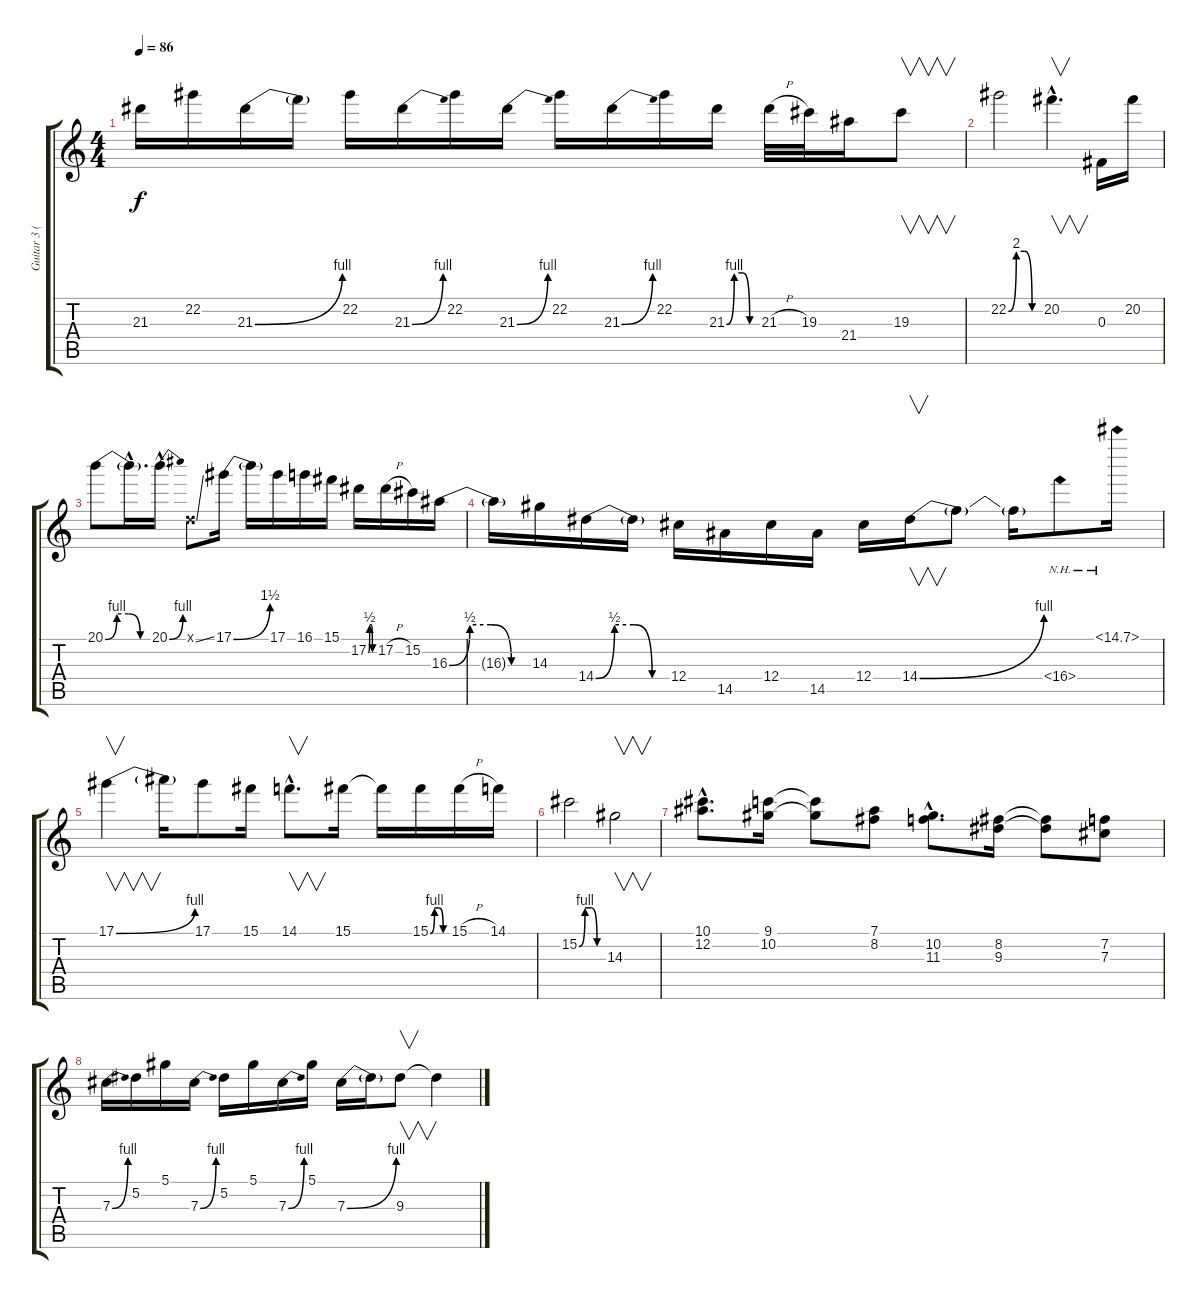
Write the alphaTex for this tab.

\track ("Guitar 3 (Solo)" "Guitar 3 (") {instrument distortionguitar}
\staff {score tabs}
\tuning (Eb4 Bb3 Gb3 Db3 Ab2 Db2) {hide}
\ts (4 4)
\tempo 86
\clef g2
\ks c
21.3{t}.16{dy f} 22.2.16 21.3{be (bend 0 0 60 4)}.16 21.3{t}.16 22.2.16 21.3{be (bend 0 0 60 4)}.16 22.2.16 21.3{be (bend 0 0 60 4)}.16 22.2.16 21.3{be (bend 0 0 60 4)}.16 22.2.16 21.3{be (custom 0 0 15 4 30 4 45 0 60 0)}.16 21.3{h}.32 19.3.32 21.4.16 19.3.8{v} |
22.2{be (custom 0 0 15 8 30 8 45 0 60 0)}.2 20.2{hac}.4{v d} 0.3.16 20.2.16 |
20.1{be (custom 0 0 15 4 30 4 45 0 60 0)}.8 20.1{hac t}.16{d} 20.1{be (bend 0 0 60 4) hac}.16{d} -1.1{ss x}.8 17.1{be (bend 0 0 60 6)}.16 17.1{t}.16 17.1.16 16.1.16 15.1.16 17.2{be (custom 0 0 15 2 30 2 45 0 60 0)}.16 17.2{h}.16 15.2.16 16.3{be (custom 0 0 15 2 30 2 45 0 60 0)}.16 |
16.3{t}.16 14.3.16 14.4{be (custom 0 0 15 2 30 2 45 0 60 0)}.16 14.4{t}.16 12.4.16 14.5.16 12.4.16 14.5.16 12.4.16 14.4{be (bend 0 0 60 4)}.16{v} 14.4{t}.8 14.4{t}.16 16.4{nh}.8 14.1{nh}.16 |
17.1{be (bend 0 0 60 4)}.4{v} 17.1{t}.16 17.1.8 15.1.16 14.1{hac}.8{v d} 15.1.16 15.1{t}.16 15.1{be (custom 0 0 15 4 30 4 45 0 60 0)}.16 15.1{h}.16 14.1.16 |
15.2{be (custom 0 0 15 4 30 4 45 0 60 0)}.2 14.3.2{v} |
(10.1{hac} 12.2{hac}).8{d} (9.1 10.2).16 (9.1{t} 10.2{t}).8 (7.1 8.2).8 (10.2{hac} 11.3{hac}).8{d} (8.2 9.3).16 (8.2{t} 9.3{t}).8 (7.2 7.3).8 |
7.3{be (bend 0 0 60 4)}.16 5.2.16 5.1.16 7.3{be (bend 0 0 60 4)}.16 5.2.16 5.1.16 7.3{be (bend 0 0 60 4)}.16 5.1.16 7.3{be (bend 0 0 60 4)}.16 7.3{t}.16 9.3.8{v} 9.3{t}.4
